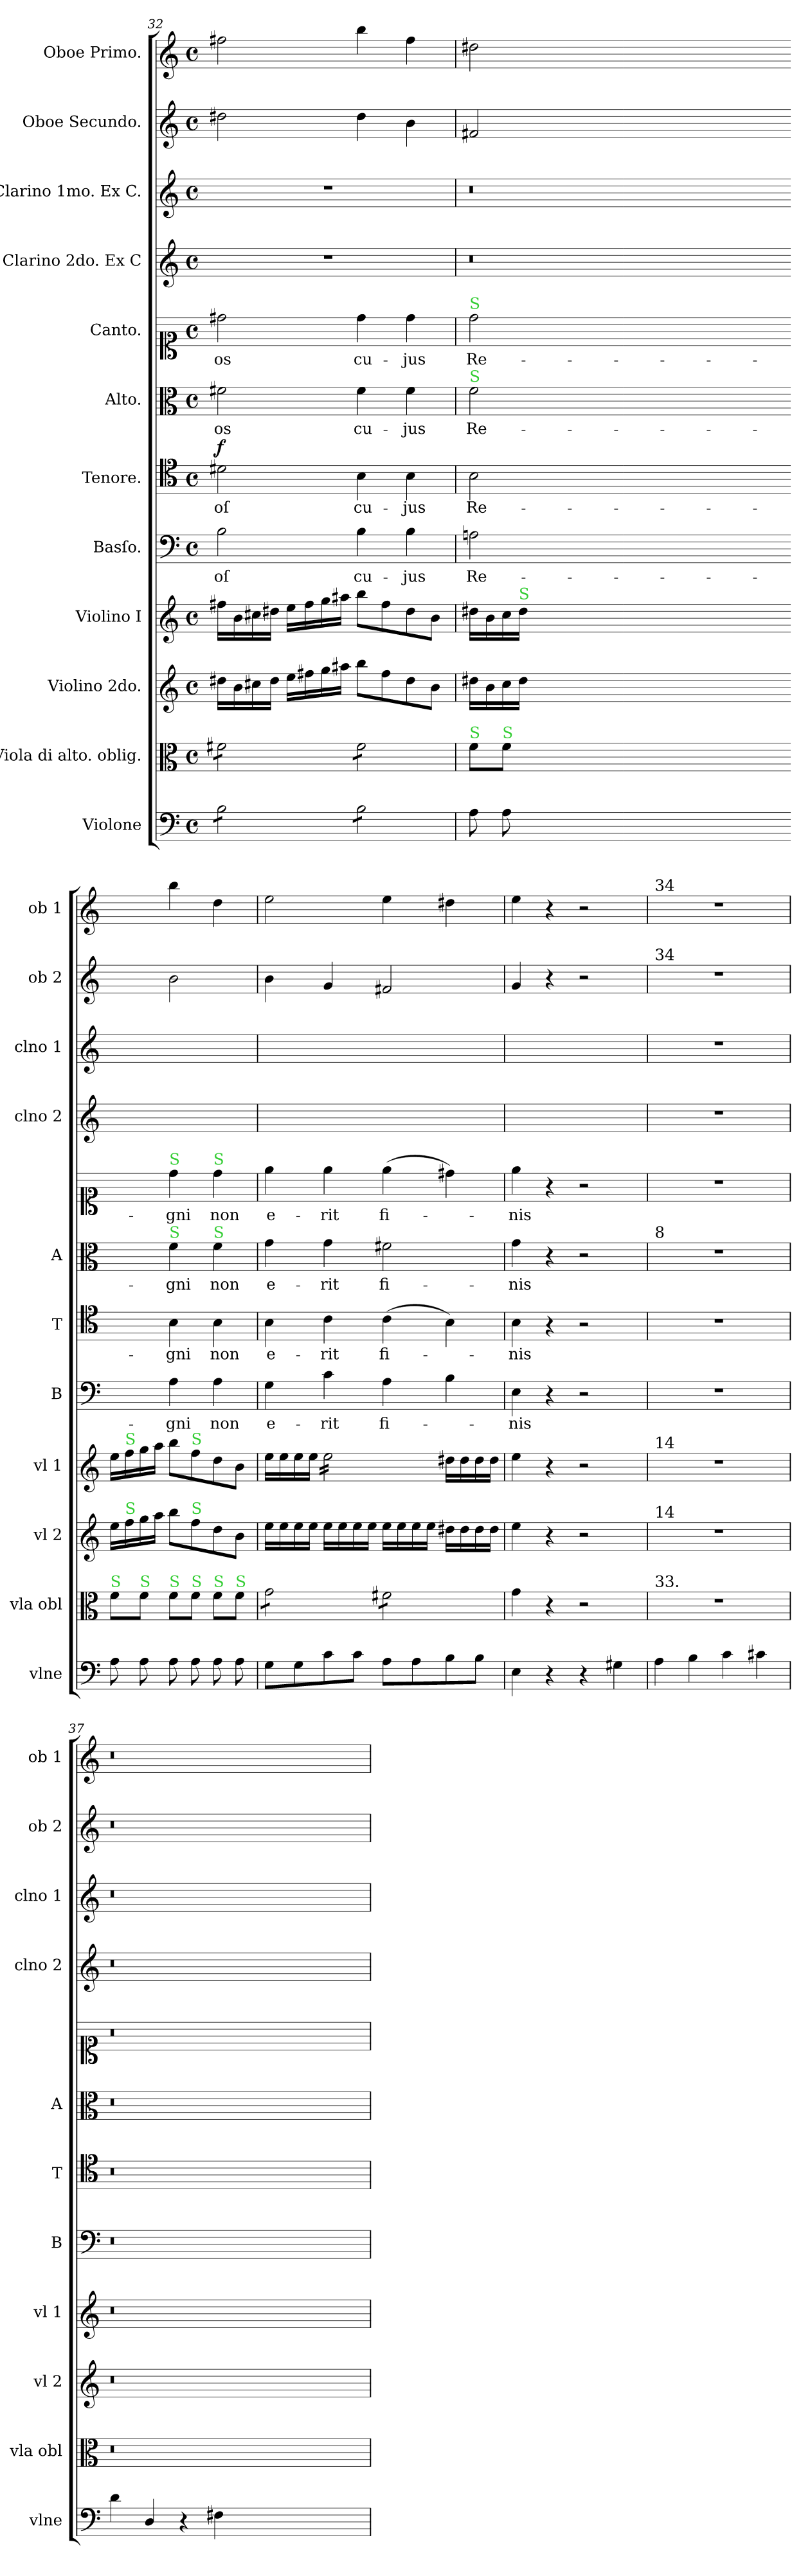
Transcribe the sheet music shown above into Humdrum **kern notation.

**kern	**dynam	**kern	**dynam	**kern	**dynam	**kern	**dynam	**kern	**text	**kern	**text	**dynam	**kern	**text	**dynam	**kern	**text	**dynam	**kern	**kern	**kern	**kern	**dynam
*part12	*part12	*part11	*part11	*part10	*part10	*part9	*part9	*part8	*part8	*part7	*part7	*part7	*part6	*part6	*part6	*part5	*part5	*part5	*part4	*part3	*part2	*part1	*part1
*staff12	*staff12	*staff11	*staff11	*staff10	*staff10	*staff9	*staff9	*staff8	*staff8	*staff7	*staff7	*staff7	*staff6	*staff6	*staff6	*staff5	*staff5	*staff5	*staff4	*staff3	*staff2	*staff1	*staff1
*I"Violone	*	*I"Viola di alto. oblig.	*	*I"Violino 2do.	*	*I"Violino I	*	*I"Basſo.	*	*I"Tenore.	*	*	*I"Alto.	*	*	*I"Canto.	*	*	*I"Clarino 2do. Ex C	*I"Clarino 1mo. Ex C.	*I"Oboe Secundo.	*I"Oboe Primo.	*
*I'vlne	*	*I'vla obl	*	*I'vl 2	*	*I'vl 1	*	*I'B	*	*I'T	*	*	*I'A	*	*	*	*	*	*I'clno 2	*I'clno 1	*I'ob 2	*I'ob 1	*
*clefF4	*	*clefC3	*	*clefG2	*	*clefG2	*	*clefF4	*	*clefC4	*	*	*clefC3	*	*	*clefC1	*	*	*clefG2	*clefG2	*clefG2	*clefG2	*
*k[]	*	*k[]	*	*k[]	*	*k[]	*	*k[]	*	*k[]	*	*	*k[]	*	*	*k[]	*	*	*k[]	*k[]	*k[]	*k[]	*
*C:	*	*C:	*	*C:	*	*C:	*	*C:	*	*C:	*	*	*C:	*	*	*C:	*	*	*C:	*C:	*C:	*C:	*
*M4/4	*	*M4/4	*	*M4/4	*	*M4/4	*	*M4/4	*	*M4/4	*	*	*M4/4	*	*	*M4/4	*	*	*M4/4	*M4/4	*M4/4	*M4/4	*
*met(c)	*	*met(c)	*	*met(c)	*	*met(c)	*	*met(c)	*	*met(c)	*	*	*met(c)	*	*	*met(c)	*	*	*met(c)	*met(c)	*met(c)	*met(c)	*
=32	=32	=32	=32	=32	=32	=32	=32	=32	=32	=32	=32	=32	=32	=32	=32	=32	=32	=32	=32	=32	=32	=32	=32
!	!LO:DY:a	!	!LO:DY:a	!	!LO:DY:a	!	!LO:DY:a	!	!	!	!	!LO:DY:a	!	!	!LO:DY:a	!	!	!LO:DY:a	!	!	!	!	!LO:DY:a
*tremolo	*	*	*	*	*	*	*	*	*	*	*	*	*	*	*	*	*	*	*	*	*	*	*
*	*	*tremolo	*	*	*	*	*	*	*	*	*	*	*	*	*	*	*	*	*	*	*	*	*
8B\L	for&colon;	8f#X\L	for&colon;	16dd#X\LL	for&colon;	16ff#X\LL	for&colon;	2B\	-oſ	2d#X\	-oſ	f	2f#X\	-os	f&colon;	2dd#X\	-os	f&colon;	1r	1r	2dd#X\	2ff#X\	for.
.	.	.	.	16b\	.	16b\	.	.	.	.	.	.	.	.	.	.	.	.	.	.	.	.	.
8B\	.	8f#X\	.	16cc#X\	.	16cc#X\	.	.	.	.	.	.	.	.	.	.	.	.	.	.	.	.	.
.	.	.	.	16dd#\JJ	.	16dd#X\JJ	.	.	.	.	.	.	.	.	.	.	.	.	.	.	.	.	.
8B\	.	8f#X\	.	16ee\LL	.	16ee\LL	.	.	.	.	.	.	.	.	.	.	.	.	.	.	.	.	.
.	.	.	.	16ff#X\	.	16ff#\	.	.	.	.	.	.	.	.	.	.	.	.	.	.	.	.	.
8B\J	.	8f#X\J	.	16gg\	.	16gg\	.	.	.	.	.	.	.	.	.	.	.	.	.	.	.	.	.
.	.	.	.	16aa#X\JJ	.	16aa#X\JJ	.	.	.	.	.	.	.	.	.	.	.	.	.	.	.	.	.
8B\L	.	8f#\L	.	8bb\L	.	8bb\L	.	4B\	cu-	4B\	cu-	.	4f#\	cu-	.	4dd#\	cu-	.	.	.	4dd#\	4bb\	.
8B\	.	8f#\	.	8ff#\	.	8ff#\	.	.	.	.	.	.	.	.	.	.	.	.	.	.	.	.	.
8B\	.	8f#\	.	8dd#\	.	8dd#\	.	4B\	-jus	4B\	-jus	.	4f#\	-jus	.	4dd#\	-jus	.	.	.	4b\	4ff#\	.
8B\J	.	8f#\J	.	8b\J	.	8b\J	.	.	.	.	.	.	.	.	.	.	.	.	.	.	.	.	.
*	*	*Xtremolo	*	*	*	*	*	*	*	*	*	*	*	*	*	*	*	*	*	*	*	*	*
*Xtremolo	*	*	*	*	*	*	*	*	*	*	*	*	*	*	*	*	*	*	*	*	*	*	*
=33	=33	=33	=33	=33	=33	=33	=33	=33	=33	=33	=33	=33	=33	=33	=33	=33	=33	=33	=33	=33	=33	=33	=33
!	!	!	!	!	!	!	!	!	!	!	!	!	!	!	!	!LO:TX:a:color=limegreen:t=S	!	!	!	!	!	!	!
!	!	!	!	!	!	!	!	!	!	!	!	!	!LO:TX:a:color=limegreen:t=S	!	!	!	!	!	!	!	!	!	!
!	!	!LO:TX:a:color=limegreen:t=S	!	!	!	!	!	!	!	!	!	!	!	!	!	!	!	!	!	!	!	!	!
8A\	.	8f\L	.	16dd#X\LL	.	16dd#X\LL	.	2An\	Re-	2B\	Re-	.	2f\	Re-	.	2dd\	Re-	.	0.r	0.r	2f#X/	2dd#X\	.
.	.	.	.	16b\	.	16b\	.	.	.	.	.	.	.	.	.	.	.	.	.	.	.	.	.
!	!	!LO:TX:a:color=limegreen:t=S	!	!	!	!	!	!	!	!	!	!	!	!	!	!	!	!	!	!	!	!	!
8A\	.	8f\J	.	16cc\	.	16cc\	.	.	.	.	.	.	.	.	.	.	.	.	.	.	.	.	.
!	!	!	!	!	!	!LO:TX:a:color=limegreen:t=S	!	!	!	!	!	!	!	!	!	!	!	!	!	!	!	!	!
.	.	.	.	16dd#\JJ	.	16dd#\JJ	.	.	.	.	.	.	.	.	.	.	.	.	.	.	.	.	.
0ryy	.	0ryy	.	0ryy	.	0ryy	.	.	.	.	.	.	.	.	.	.	.	.	.	.	.	.	.
.	.	.	.	.	.	.	.	0ryy	.	0ryy	.	.	0ryy	.	.	0ryy	.	.	.	.	0ryy	0ryy	.
2.ryy	.	2.ryy	.	2.ryy	.	2.ryy	.	.	.	.	.	.	.	.	.	.	.	.	.	.	.	.	.
.	.	.	.	.	.	.	.	2ryy	.	2ryy	.	.	2ryy	.	.	2ryy	.	.	.	.	2ryy	2ryy	.
=-	=-	=-	=-	=-	=-	=-	=-	=-	=-	=-	=-	=-	=-	=-	=-	=-	=-	=-	=-	=-	=-	=-	=-
!	!	!LO:TX:a:color=limegreen:t=S	!	!	!	!	!	!	!	!	!	!	!	!	!	!	!	!	!	!	!	!	!
8A\	.	8f\L	.	16ee\LL	.	16ee\LL	.	4ryy	.	4ryy	.	.	4ryy	.	.	4ryy	.	.	2.ryy	2.ryy	4ryy	4ryy	.
!	!	!	!	!	!	!LO:TX:a:color=limegreen:t=S	!	!	!	!	!	!	!	!	!	!	!	!	!	!	!	!	!
!	!	!	!	!LO:TX:a:color=limegreen:t=S	!	!	!	!	!	!	!	!	!	!	!	!	!	!	!	!	!	!	!
.	.	.	.	16ff\	.	16ff\	.	.	.	.	.	.	.	.	.	.	.	.	.	.	.	.	.
!	!	!LO:TX:a:color=limegreen:t=S	!	!	!	!	!	!	!	!	!	!	!	!	!	!	!	!	!	!	!	!	!
8A\	.	8f\J	.	16gg\	.	16gg\	.	.	.	.	.	.	.	.	.	.	.	.	.	.	.	.	.
.	.	.	.	16aa\JJ	.	16aa\JJ	.	.	.	.	.	.	.	.	.	.	.	.	.	.	.	.	.
!	!	!	!	!	!	!	!	!	!	!	!	!	!	!	!	!LO:TX:a:color=limegreen:t=S	!	!	!	!	!	!	!
!	!	!	!	!	!	!	!	!	!	!	!	!	!LO:TX:a:color=limegreen:t=S	!	!	!	!	!	!	!	!	!	!
!	!	!LO:TX:a:color=limegreen:t=S	!	!	!	!	!	!	!	!	!	!	!	!	!	!	!	!	!	!	!	!	!
8A\	.	8f\L	.	8bb\L	.	8bb\L	.	4A\	-gni	4B\	-gni	.	4f\	-gni	.	4dd\	-gni	.	.	.	2b\	4bb\	.
!	!	!	!	!	!	!LO:TX:a:color=limegreen:t=S	!	!	!	!	!	!	!	!	!	!	!	!	!	!	!	!	!
!	!	!	!	!LO:TX:a:color=limegreen:t=S	!	!	!	!	!	!	!	!	!	!	!	!	!	!	!	!	!	!	!
!	!	!LO:TX:a:color=limegreen:t=S	!	!	!	!	!	!	!	!	!	!	!	!	!	!	!	!	!	!	!	!	!
8A\	.	8f\J	.	8ff\	.	8ff\	.	.	.	.	.	.	.	.	.	.	.	.	.	.	.	.	.
!	!	!	!	!	!	!	!	!	!	!	!	!	!	!	!	!LO:TX:a:color=limegreen:t=S	!	!	!	!	!	!	!
!	!	!	!	!	!	!	!	!	!	!	!	!	!LO:TX:a:color=limegreen:t=S	!	!	!	!	!	!	!	!	!	!
!	!	!LO:TX:a:color=limegreen:t=S	!	!	!	!	!	!	!	!	!	!	!	!	!	!	!	!	!	!	!	!	!
8A\	.	8f\L	.	8dd#\	.	8dd#\	.	4A\	non	4B\	non	.	4f\	non	.	4dd\	non	.	.	.	.	4dd#\	.
!	!	!LO:TX:a:color=limegreen:t=S	!	!	!	!	!	!	!	!	!	!	!	!	!	!	!	!	!	!	!	!	!
8A\	.	8f\J	.	8b\J	.	8b\J	.	.	.	.	.	.	.	.	.	.	.	.	.	.	.	.	.
=34	=34	=34	=34	=34	=34	=34	=34	=34	=34	=34	=34	=34	=34	=34	=34	=34	=34	=34	=34	=34	=34	=34	=34
*	*	*tremolo	*	*	*	*	*	*	*	*	*	*	*	*	*	*	*	*	*	*	*	*	*
8G\L	.	8g\L	.	16ee\LL	.	16ee\LL	.	4G\	e-	4B\	e-	.	4g\	e-	.	4ee\	e-	.	1ryy	1ryy	4b\	2ee\	.
.	.	.	.	16ee\	.	16ee\	.	.	.	.	.	.	.	.	.	.	.	.	.	.	.	.	.
8G\	.	8g\	.	16ee\	.	16ee\	.	.	.	.	.	.	.	.	.	.	.	.	.	.	.	.	.
.	.	.	.	16ee\JJ	.	16ee\JJ	.	.	.	.	.	.	.	.	.	.	.	.	.	.	.	.	.
*	*	*	*	*	*	*tremolo	*	*	*	*	*	*	*	*	*	*	*	*	*	*	*	*	*
8c\	.	8g\	.	16ee\LL	.	16ee\LL	.	4c\	-rit	4c\	-rit	.	4g\	-rit	.	4ee\	-rit	.	.	.	4g/	.	.
.	.	.	.	16ee\	.	16ee\	.	.	.	.	.	.	.	.	.	.	.	.	.	.	.	.	.
8c\J	.	8g\J	.	16ee\	.	16ee\	.	.	.	.	.	.	.	.	.	.	.	.	.	.	.	.	.
.	.	.	.	16ee\JJ	.	16ee\	.	.	.	.	.	.	.	.	.	.	.	.	.	.	.	.	.
8A\L	.	8f#X\L	.	16ee\LL	.	16ee\	.	4A\	fi-	(4c\	fi-	.	2f#X\	fi-	.	(4ee\	fi-	.	.	.	2f#X/	4ee\	.
.	.	.	.	16ee\	.	16ee\	.	.	.	.	.	.	.	.	.	.	.	.	.	.	.	.	.
8A\	.	8f#X\	.	16ee\	.	16ee\	.	.	.	.	.	.	.	.	.	.	.	.	.	.	.	.	.
.	.	.	.	16ee\JJ	.	16ee\JJ	.	.	.	.	.	.	.	.	.	.	.	.	.	.	.	.	.
*	*	*	*	*	*	*Xtremolo	*	*	*	*	*	*	*	*	*	*	*	*	*	*	*	*	*
8B\	.	8f#X\	.	16dd#X\LL	.	16dd#X\LL	.	4B\	.	4B\)	.	.	.	.	.	4dd#X\)	.	.	.	.	.	4dd#X\	.
.	.	.	.	16dd#\	.	16dd#\	.	.	.	.	.	.	.	.	.	.	.	.	.	.	.	.	.
8B\J	.	8f#X\J	.	16dd#\	.	16dd#\	.	.	.	.	.	.	.	.	.	.	.	.	.	.	.	.	.
*	*	*Xtremolo	*	*	*	*	*	*	*	*	*	*	*	*	*	*	*	*	*	*	*	*	*
.	.	.	.	16dd#\JJ	.	16dd#\JJ	.	.	.	.	.	.	.	.	.	.	.	.	.	.	.	.	.
=35	=35	=35	=35	=35	=35	=35	=35	=35	=35	=35	=35	=35	=35	=35	=35	=35	=35	=35	=35	=35	=35	=35	=35
4E\	.	4g\	.	4ee\	.	4ee\	.	4E\	-nis	4B\	-nis	.	4g\	-nis	.	4ee\	-nis	.	1ryy	1ryy	4g/	4ee\	.
4r	.	4r	.	4r	.	4r	.	4r	.	4r	.	.	4r	.	.	4r	.	.	.	.	4r	4r	.
4r	.	2r	.	2r	.	2r	.	2r	.	2r	.	.	2r	.	.	2r	.	.	.	.	2r	2r	.
!	!LO:DY:a	!	!	!	!	!	!	!	!	!	!	!	!	!	!	!	!	!	!	!	!	!	!
4G#X\	p&colon;	.	.	.	.	.	.	.	.	.	.	.	.	.	.	.	.	.	.	.	.	.	.
=36	=36	=36	=36	=36	=36	=36	=36	=36	=36	=36	=36	=36	=36	=36	=36	=36	=36	=36	=36	=36	=36	=36	=36
!	!	!	!	!	!	!	!	!	!	!	!	!	!	!	!	!	!	!	!	!	!	!LO:TX:a:t=34	!
!	!	!	!	!	!	!	!	!	!	!	!	!	!	!	!	!	!	!	!	!	!LO:TX:a:t=34	!	!
!	!	!	!	!	!	!	!	!	!	!	!	!	!LO:TX:a:t=8	!	!	!	!	!	!	!	!	!	!
!	!	!	!	!	!	!LO:TX:a:t=14	!	!	!	!	!	!	!	!	!	!	!	!	!	!	!	!	!
!	!	!	!	!LO:TX:a:t=14	!	!	!	!	!	!	!	!	!	!	!	!	!	!	!	!	!	!	!
!	!	!LO:TX:a:t=33.	!	!	!	!	!	!	!	!	!	!	!	!	!	!	!	!	!	!	!	!	!
4A\	.	1r	.	1r	.	1r	.	1r	.	1r	.	.	1r	.	.	1r	.	.	1r	1r	1r	1r	.
4B\	.	.	.	.	.	.	.	.	.	.	.	.	.	.	.	.	.	.	.	.	.	.	.
4c\	.	.	.	.	.	.	.	.	.	.	.	.	.	.	.	.	.	.	.	.	.	.	.
4c#X\	.	.	.	.	.	.	.	.	.	.	.	.	.	.	.	.	.	.	.	.	.	.	.
=37	=37	=37	=37	=37	=37	=37	=37	=37	=37	=37	=37	=37	=37	=37	=37	=37	=37	=37	=37	=37	=37	=37	=37
4d\	.	0.r	.	0.r	.	0.r	.	0.r	.	0.r	.	.	0.r	.	.	0.r	.	.	0.r	0.r	0.r	0.r	.
4D/	.	.	.	.	.	.	.	.	.	.	.	.	.	.	.	.	.	.	.	.	.	.	.
4r	.	.	.	.	.	.	.	.	.	.	.	.	.	.	.	.	.	.	.	.	.	.	.
4F#X\	.	.	.	.	.	.	.	.	.	.	.	.	.	.	.	.	.	.	.	.	.	.	.
0ryy	.	.	.	.	.	.	.	.	.	.	.	.	.	.	.	.	.	.	.	.	.	.	.
=	=	=	=	=	=	=	=	=	=	=	=	=	=	=	=	=	=	=	=	=	=	=	=
*-	*-	*-	*-	*-	*-	*-	*-	*-	*-	*-	*-	*-	*-	*-	*-	*-	*-	*-	*-	*-	*-	*-	*-
